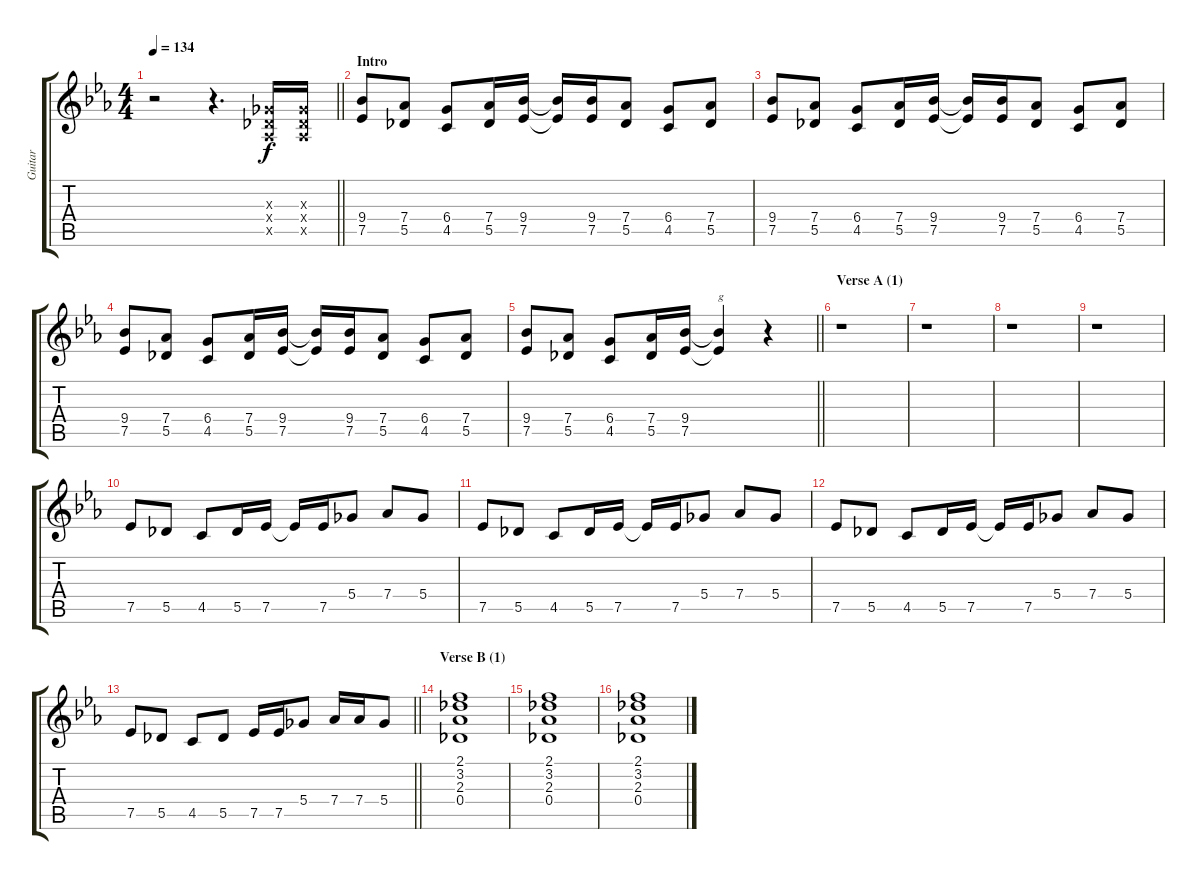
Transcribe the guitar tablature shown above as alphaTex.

\track ("Guitar" "Guitar") {instrument distortionguitar}
\staff {score tabs}
\tuning (Eb4 Bb3 Gb3 Db3 Ab2 Eb2) {hide}
\ts (4 4)
\tempo 134
\clef g2
\barLineRight lightlight
\ks eb
r.2{dy f instrument distortionguitar} r.4{d} (0.3{x} 0.4{x} 0.5{x}).16 (0.3{x} 0.4{x} 0.5{x}).16 |
\section ("" "Intro")
(9.4 7.5).8 (7.4 5.5).8 (6.4 4.5).8 (7.4 5.5).16 (9.4 7.5).16 (9.4{t} 7.5{t}).16 (9.4 7.5).16 (7.4 5.5).8 (6.4 4.5).8 (7.4 5.5).8 |
(9.4 7.5).8 (7.4 5.5).8 (6.4 4.5).8 (7.4 5.5).16 (9.4 7.5).16 (9.4{t} 7.5{t}).16 (9.4 7.5).16 (7.4 5.5).8 (6.4 4.5).8 (7.4 5.5).8 |
(9.4 7.5).8 (7.4 5.5).8 (6.4 4.5).8 (7.4 5.5).16 (9.4 7.5).16 (9.4{t} 7.5{t}).16 (9.4 7.5).16 (7.4 5.5).8 (6.4 4.5).8 (7.4 5.5).8 |
\barLineRight lightlight
(9.4 7.5).8 (7.4 5.5).8 (6.4 4.5).8 (7.4 5.5).16 (9.4 7.5).16 (9.4{t} 7.5{t}).4{txt "g"} r.4 |
\section ("" "Verse A (1)")
r.1 |
r.1 |
r.1 |
r.1 |
7.5.8 5.5.8 4.5.8 5.5.16 7.5.16 7.5{t}.16 7.5.16 5.4.8 7.4.8 5.4.8 |
7.5.8 5.5.8 4.5.8 5.5.16 7.5.16 7.5{t}.16 7.5.16 5.4.8 7.4.8 5.4.8 |
7.5.8 5.5.8 4.5.8 5.5.16 7.5.16 7.5{t}.16 7.5.16 5.4.8 7.4.8 5.4.8 |
\barLineRight lightlight
7.5.8 5.5.8 4.5.8 5.5.8 7.5.16 7.5.16 5.4.8 7.4.16 7.4.16 5.4.8 |
\section ("" "Verse B (1)")
(2.1 3.2 2.3 0.4).1 |
(2.1 3.2 2.3 0.4).1 |
(2.1 3.2 2.3 0.4).1
